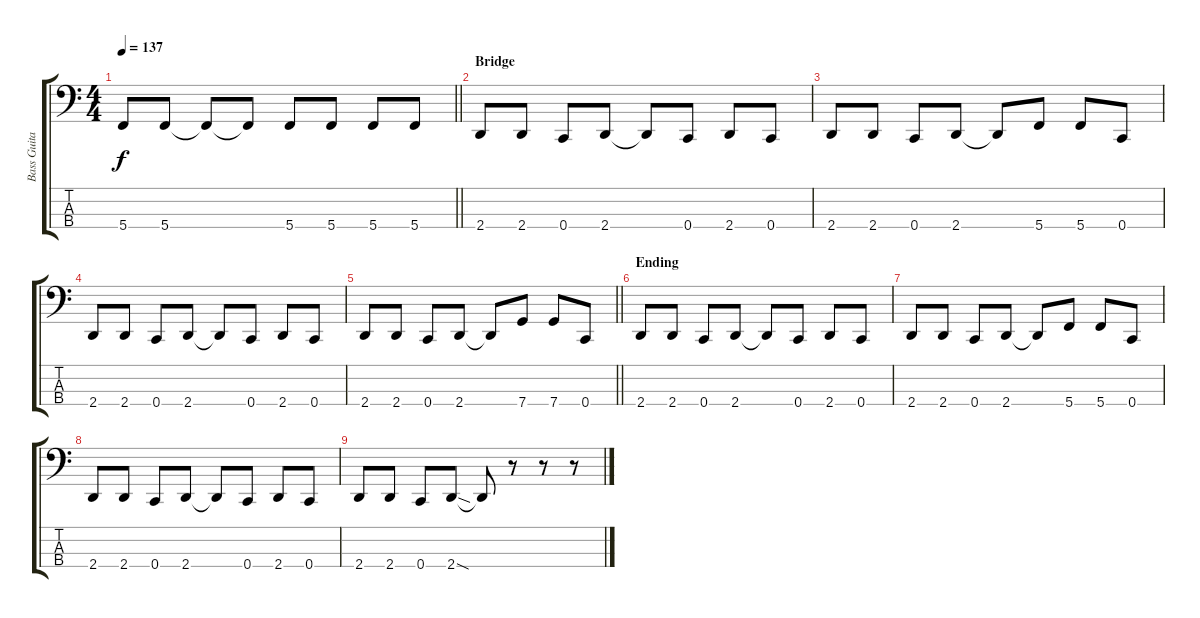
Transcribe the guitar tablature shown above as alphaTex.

\track ("Bass Guitar" "Bass Guita") {instrument electricbassfinger}
\staff {score tabs}
\tuning (F2 C2 G1 C1) {hide}
\ts (4 4)
\tempo 137
\clef f4
\barLineRight lightlight
\ks c
5.4{t}.8{dy f} 5.4.8 5.4{t}.8 5.4{t}.8 5.4.8 5.4.8 5.4.8 5.4.8 |
\section ("" "Bridge")
2.4.8 2.4.8 0.4.8 2.4.8 2.4{t}.8 0.4.8 2.4.8 0.4.8 |
2.4.8 2.4.8 0.4.8 2.4.8 2.4{t}.8 5.4.8 5.4.8 0.4.8 |
2.4.8 2.4.8 0.4.8 2.4.8 2.4{t}.8 0.4.8 2.4.8 0.4.8 |
\barLineRight lightlight
2.4.8 2.4.8 0.4.8 2.4.8 2.4{t}.8 7.4.8 7.4.8 0.4.8 |
\section ("" "Ending")
2.4.8 2.4.8 0.4.8 2.4.8 2.4{t}.8 0.4.8 2.4.8 0.4.8 |
2.4.8 2.4.8 0.4.8 2.4.8 2.4{t}.8 5.4.8 5.4.8 0.4.8 |
2.4.8 2.4.8 0.4.8 2.4.8 2.4{t}.8 0.4.8 2.4.8 0.4.8 |
2.4.8 2.4.8 0.4.8 2.4{sod}.8 2.4{t}.8 r.8 r.8 r.8
